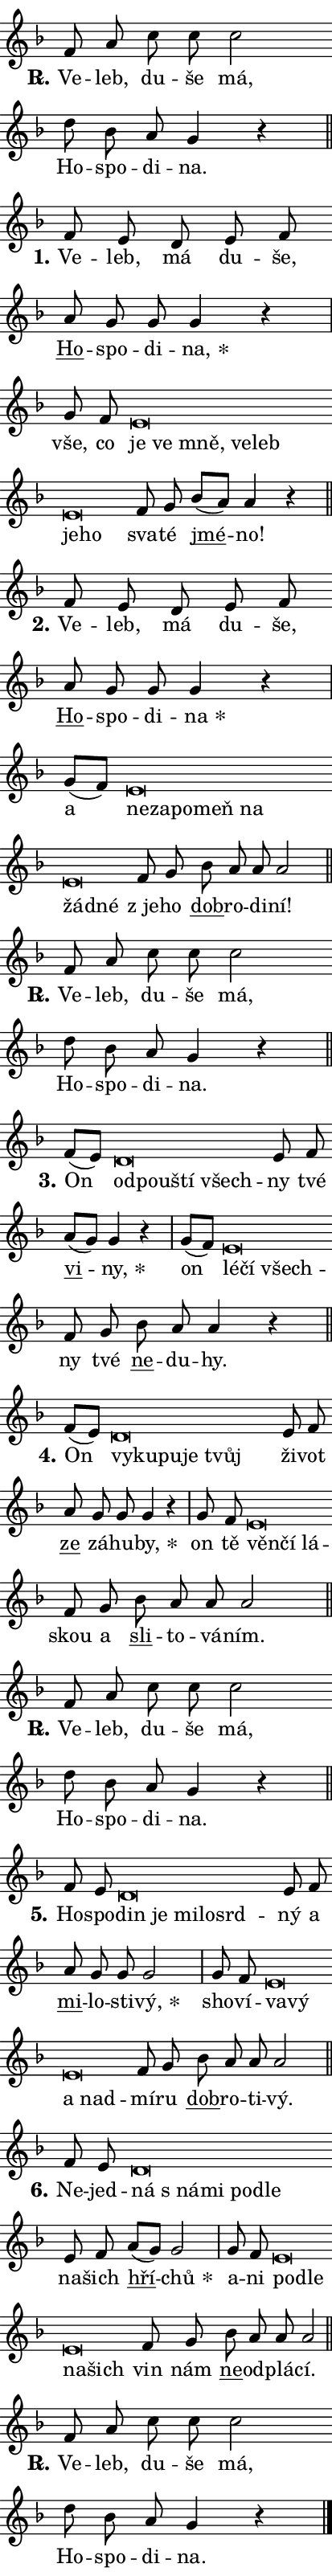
\version "2.22.1"
\header { tagline = "" }
\paper {
  indent = 0\cm
  top-margin = 0\cm
  right-margin = 0\cm
  bottom-margin = 0\cm
  left-margin = 0\cm
  paper-width = 7\cm
  page-breaking = #ly:one-page-breaking
  system-system-spacing.basic-distance = #11
  score-system-spacing.basic-distance = #11
  ragged-last = ##f
}


%% Author: Thomas Morley
%% https://lists.gnu.org/archive/html/lilypond-user/2020-05/msg00002.html
#(define (line-position grob)
"Returns position of @var[grob} in current system:
   @code{'start}, if at first time-step
   @code{'end}, if at last time-step
   @code{'middle} otherwise
"
  (let* ((col (ly:item-get-column grob))
         (ln (ly:grob-object col 'left-neighbor))
         (rn (ly:grob-object col 'right-neighbor))
         (col-to-check-left (if (ly:grob? ln) ln col))
         (col-to-check-right (if (ly:grob? rn) rn col))
         (break-dir-left
           (and
             (ly:grob-property col-to-check-left 'non-musical #f)
             (ly:item-break-dir col-to-check-left)))
         (break-dir-right
           (and
             (ly:grob-property col-to-check-right 'non-musical #f)
             (ly:item-break-dir col-to-check-right))))
        (cond ((eqv? 1 break-dir-left) 'start)
              ((eqv? -1 break-dir-right) 'end)
              (else 'middle))))

#(define (tranparent-at-line-position vctor)
  (lambda (grob)
  "Relying on @code{line-position} select the relevant enry from @var{vctor}.
Used to determine transparency,"
    (case (line-position grob)
      ((end) (not (vector-ref vctor 0)))
      ((middle) (not (vector-ref vctor 1)))
      ((start) (not (vector-ref vctor 2))))))

noteHeadBreakVisibility =
#(define-music-function (break-visibility)(vector?)
"Makes @code{NoteHead}s transparent relying on @var{break-visibility}"
#{
  \override NoteHead.transparent =
    #(tranparent-at-line-position break-visibility)
#})

#(define delete-ledgers-for-transparent-note-heads
  (lambda (grob)
    "Reads whether a @code{NoteHead} is transparent.
If so this @code{NoteHead} is removed from @code{'note-heads} from
@var{grob}, which is supposed to be @code{LedgerLineSpanner}.
As a result ledgers are not printed for this @code{NoteHead}"
    (let* ((nhds-array (ly:grob-object grob 'note-heads))
           (nhds-list
             (if (ly:grob-array? nhds-array)
                 (ly:grob-array->list nhds-array)
                 '()))
           ;; Relies on the transparent-property being done before
           ;; Staff.LedgerLineSpanner.after-line-breaking is executed.
           ;; This is fragile ...
           (to-keep
             (remove
               (lambda (nhd)
                 (ly:grob-property nhd 'transparent #f))
               nhds-list)))
      ;; TODO find a better method to iterate over grob-arrays, similiar
      ;; to filter/remove etc for lists
      ;; For now rebuilt from scratch
      (set! (ly:grob-object grob 'note-heads)  '())
      (for-each
        (lambda (nhd)
          (ly:pointer-group-interface::add-grob grob 'note-heads nhd))
        to-keep))))

hideNotes = {
  \noteHeadBreakVisibility #begin-of-line-visible
}
unHideNotes = {
  \noteHeadBreakVisibility #all-visible
}

% work-around for resetting accidentals
% https://lilypond.org/doc/v2.23/Documentation/notation/displaying-rhythms#unmetered-music
cadenzaMeasure = {
  \cadenzaOff
  \partial 1024 s1024
  \cadenzaOn
}

#(define-markup-command (accent layout props text) (markup?)
  "Underline accented syllable"
  (interpret-markup layout props
    #{\markup \override #'(offset . 4.3) \underline { #text }#}))

responsum = \markup \concat {
  "R" \hspace #-1.05 \path #0.1 #'((moveto 0 0.07) (lineto 0.9 0.8)) \hspace #0.05 "."
}

\layout {
    \context {
        \Staff
        \remove "Time_signature_engraver"
        \override LedgerLineSpanner.after-line-breaking = #delete-ledgers-for-transparent-note-heads
    }
    \context {
        \Voice {
            \override NoteHead.output-attributes = #'((class . "notehead"))
            \override Hairpin.height = #0.55
        }
    }
    \context {
        \Lyrics {
            \override StanzaNumber.output-attributes = #'((class . "stanzanumber"))
            \override LyricSpace.minimum-distance = #0.9
            \override LyricText.font-name = #"TeX Gyre Schola"
            \override LyricText.font-size = 1
            \override StanzaNumber.font-name = #"TeX Gyre Schola Bold"
            \override StanzaNumber.font-size = 1
        }
    }
}

% magnetic-lyrics.ily
%
%   written by
%     Jean Abou Samra <jean@abou-samra.fr>
%     Werner Lemberg <wl@gnu.org>
%
%   adapted by
%     Jiri Hon <jiri.hon@gmail.com>
%
% Version 2022-Apr-15

% https://www.mail-archive.com/lilypond-user@gnu.org/msg149350.html

#(define (Left_hyphen_pointer_engraver context)
   "Collect syllable-hyphen-syllable occurrences in lyrics and store
them in properties.  This engraver only looks to the left.  For
example, if the lyrics input is @code{foo -- bar}, it does the
following.

@itemize @bullet
@item
Set the @code{text} property of the @code{LyricHyphen} grob between
@q{foo} and @q{bar} to @code{foo}.

@item
Set the @code{left-hyphen} property of the @code{LyricText} grob with
text @q{foo} to the @code{LyricHyphen} grob between @q{foo} and
@q{bar}.
@end itemize

Use this auxiliary engraver in combination with the
@code{lyric-@/text::@/apply-@/magnetic-@/offset!} hook."
   (let ((hyphen #f)
         (text #f))
     (make-engraver
      (acknowledgers
       ((lyric-syllable-interface engraver grob source-engraver)
        (set! text grob)))
      (end-acknowledgers
       ((lyric-hyphen-interface engraver grob source-engraver)
        ;(when (not (grob::has-interface grob 'lyric-space-interface))
          (set! hyphen grob)));)
      ((stop-translation-timestep engraver)
       (when (and text hyphen)
         (ly:grob-set-object! text 'left-hyphen hyphen))
       (set! text #f)
       (set! hyphen #f)))))

#(define (lyric-text::apply-magnetic-offset! grob)
   "If the space between two syllables is less than the value in
property @code{LyricText@/.details@/.squash-threshold}, move the right
syllable to the left so that it gets concatenated with the left
syllable.

Use this function as a hook for
@code{LyricText@/.after-@/line-@/breaking} if the
@code{Left_@/hyphen_@/pointer_@/engraver} is active."
   (let ((hyphen (ly:grob-object grob 'left-hyphen #f)))
     (when hyphen
       (let ((left-text (ly:spanner-bound hyphen LEFT)))
         (when (grob::has-interface left-text 'lyric-syllable-interface)
           (let* ((common (ly:grob-common-refpoint grob left-text X))
                  (this-x-ext (ly:grob-extent grob common X))
                  (left-x-ext
                   (begin
                     ;; Trigger magnetism for left-text.
                     (ly:grob-property left-text 'after-line-breaking)
                     (ly:grob-extent left-text common X)))
                  ;; `delta` is the gap width between two syllables.
                  (delta (- (interval-start this-x-ext)
                            (interval-end left-x-ext)))
                  (details (ly:grob-property grob 'details))
                  (threshold (assoc-get 'squash-threshold details 0.2)))
             (when (< delta threshold)
               (let* (;; We have to manipulate the input text so that
                      ;; ligatures crossing syllable boundaries are not
                      ;; disabled.  For languages based on the Latin
                      ;; script this is essentially a beautification.
                      ;; However, for non-Western scripts it can be a
                      ;; necessity.
                      (lt (ly:grob-property left-text 'text))
                      (rt (ly:grob-property grob 'text))
                      (is-space (grob::has-interface hyphen 'lyric-space-interface))
                      (space (if is-space " " ""))
                      (space-markup (grob-interpret-markup grob " "))
                      (space-size (interval-length (ly:stencil-extent space-markup X)))
                      (extra-delta (if is-space space-size 0))
                      ;; Append new syllable.
                      (ltrt-space (if (and (string? lt) (string? rt))
                                (string-append lt space rt)
                                (make-concat-markup (list lt space rt))))
                      ;; Right-align `ltrt` to the right side.
                      (ltrt-space-markup (grob-interpret-markup
                               grob
                               (make-translate-markup
                                (cons (interval-length this-x-ext) 0)
                                (make-right-align-markup ltrt-space)))))
                 (begin
                   ;; Don't print `left-text`.
                   (ly:grob-set-property! left-text 'stencil #f)
                   ;; Set text and stencil (which holds all collected
                   ;; syllables so far) and shift it to the left.
                   (ly:grob-set-property! grob 'text ltrt-space)
                   (ly:grob-set-property! grob 'stencil ltrt-space-markup)
                   (ly:grob-translate-axis! grob (- (- delta extra-delta)) X))))))))))


#(define (lyric-hyphen::displace-bounds-first grob)
   ;; Make very sure this callback isn't triggered too early.
   (let ((left (ly:spanner-bound grob LEFT))
         (right (ly:spanner-bound grob RIGHT)))
     (ly:grob-property left 'after-line-breaking)
     (ly:grob-property right 'after-line-breaking)
     (ly:lyric-hyphen::print grob)))

squashThreshold = #0.4

\layout {
  \context {
    \Lyrics
    \consists #Left_hyphen_pointer_engraver
    \override LyricText.after-line-breaking =
      #lyric-text::apply-magnetic-offset!
    \override LyricHyphen.stencil = #lyric-hyphen::displace-bounds-first
    \override LyricText.details.squash-threshold = \squashThreshold
    \override LyricHyphen.minimum-distance = 0
    \override LyricHyphen.minimum-length = \squashThreshold
  }
}

squash = \override LyricText.details.squash-threshold = 9999
unSquash = \override LyricText.details.squash-threshold = \squashThreshold

left = \override LyricText.self-alignment-X = #LEFT
unLeft = \revert LyricText.self-alignment-X

starOffset = #(lambda (grob) 
                (let ((x_offset (ly:self-alignment-interface::aligned-on-x-parent grob)))
                  (if (= x_offset 0) 0 (+ x_offset 1.2))))

star = #(define-music-function (syllable)(string?)
"Append star separator at the end of a syllable"
#{
  \once \override LyricText.X-offset = #starOffset
  \lyricmode { \markup {
    #syllable
    \override #'((font-name . "TeX Gyre Schola Bold")) \hspace #0.2 \lower #0.65 \larger "*"
  } }
#})

starAccent = #(define-music-function (syllable)(string?)
"Append star separator at the end of a syllable and make accent"
#{
  \once \override LyricText.X-offset = #starOffset
  \lyricmode { \markup {
    \accent #syllable
    \override #'((font-name . "TeX Gyre Schola Bold")) \hspace #0.2 \lower #0.65 \larger "*"
  } }
#})

breath = #(define-music-function (syllable)(string?)
"Append breathing indicator at the end of a syllable"
#{
  \lyricmode { \markup { #syllable "+" } }
#})

optionalBreath = #(define-music-function (syllable)(string?)
"Append optional breathing indicator at the end of a syllable"
#{
  \lyricmode { \markup { #syllable "(+)" } }
#})


\score {
    <<
        \new Voice = "melody" { \cadenzaOn \key f \major \relative { f'8 a c c c2 \bar "" d8 bes a g4 r \cadenzaMeasure \bar "||" \break }
\relative { f'8 e d e8 f \bar "" a g g g4 r \cadenzaMeasure \bar "|" g8 f e\breve*1/16 \hideNotes \breve*1/16 \bar "" \breve*1/16 \bar "" \breve*1/16 \bar "" \breve*1/16 \bar "" \breve*1/16 \breve*1/16 \bar "" \unHideNotes f8 g \bar "" bes[( a)] a4 r \cadenzaMeasure \bar "||" \break }
\relative { f'8 e d e8 f \bar "" a g g g4 r \cadenzaMeasure \bar "|" g8[( f)] e\breve*1/16 \hideNotes \breve*1/16 \bar "" \breve*1/16 \bar "" \breve*1/16 \bar "" \breve*1/16 \bar "" \breve*1/16 \breve*1/16 \bar "" \unHideNotes f8 g \bar "" bes a a a2 \cadenzaMeasure \bar "||" \break }
\relative { f'8 a c c c2 \bar "" d8 bes a g4 r \cadenzaMeasure \bar "||" \break }
\relative { f'8[( e)] d\breve*1/16 \hideNotes \breve*1/16 \bar "" \breve*1/16 \breve*1/16 \bar "" \unHideNotes e8 f \bar "" a[( g)] g4 r \cadenzaMeasure \bar "|" g8[( f)] e\breve*1/16 \hideNotes \breve*1/16 \breve*1/16 \bar "" \unHideNotes f8 g \bar "" bes a a4 r \cadenzaMeasure \bar "||" \break }
\relative { f'8[( e)] d\breve*1/16 \hideNotes \breve*1/16 \bar "" \breve*1/16 \bar "" \breve*1/16 \breve*1/16 \bar "" \unHideNotes e8 f \bar "" a g g g4 r \cadenzaMeasure \bar "|" g8 f e\breve*1/16 \hideNotes \breve*1/16 \breve*1/16 \bar "" \unHideNotes f8 g \bar "" bes a a a2 \cadenzaMeasure \bar "||" \break }
\relative { f'8 a c c c2 \bar "" d8 bes a g4 r \cadenzaMeasure \bar "||" \break }
\relative { f'8 e d\breve*1/16 \hideNotes \breve*1/16 \bar "" \breve*1/16 \bar "" \breve*1/16 \breve*1/16 \bar "" \unHideNotes e8 f \bar "" a g g g2 \cadenzaMeasure \bar "|" g8 f e\breve*1/16 \hideNotes \breve*1/16 \bar "" \breve*1/16 \breve*1/16 \bar "" \unHideNotes f8 g \bar "" bes a a a2 \cadenzaMeasure \bar "||" \break }
\relative { f'8 e d\breve*1/16 \hideNotes \breve*1/16 \bar "" \breve*1/16 \bar "" \breve*1/16 \breve*1/16 \bar "" \unHideNotes e8 f \bar "" a[( g)] g2 \cadenzaMeasure \bar "|" g8 f e\breve*1/16 \hideNotes \breve*1/16 \bar "" \breve*1/16 \breve*1/16 \bar "" \unHideNotes f8 g \bar "" bes a a a2 \cadenzaMeasure \bar "||" \break }
\relative { f'8 a c c c2 \bar "" d8 bes a g4 r \cadenzaMeasure \bar "||" \break } \bar "|." }
        \new Lyrics \lyricsto "melody" { \lyricmode { \set stanza = \responsum
Ve -- leb, du -- še má, Ho -- spo -- di -- na.
\set stanza = "1."
Ve -- leb, má du -- še, \markup \accent Ho -- spo -- di -- \star na, vše, co \left je \squash ve mně, ve -- leb je -- ho \unLeft \unSquash sva -- té \markup \accent jmé -- no!
\set stanza = "2."
Ve -- leb, má du -- še, \markup \accent Ho -- spo -- di -- \star na a \left ne -- \squash za -- po -- meň na žád -- né \unLeft \unSquash "z je" -- ho \markup \accent dob -- ro -- di -- ní!
\set stanza = \responsum
Ve -- leb, du -- še má, Ho -- spo -- di -- na.
\set stanza = "3."
On \left od -- \squash pou -- ští všech -- \unLeft \unSquash ny tvé \markup \accent vi -- \star ny, on \left lé -- \squash čí všech -- \unLeft \unSquash ny tvé \markup \accent ne -- du -- hy.
\set stanza = "4."
On \left vy -- \squash ku -- pu -- je tvůj \unLeft \unSquash ži -- vot \markup \accent ze zá -- hu -- \star by, on tě \left věn -- \squash čí lá -- \unLeft \unSquash skou a \markup \accent sli -- to -- vá -- ním.
\set stanza = \responsum
Ve -- leb, du -- še má, Ho -- spo -- di -- na.
\set stanza = "5."
Ho -- spo -- \left din \squash je mi -- lo -- srd -- \unLeft \unSquash ný a \markup \accent mi -- lo -- sti -- \star vý, sho -- ví -- \left va -- \squash vý a nad -- \unLeft \unSquash mí -- ru \markup \accent dob -- ro -- ti -- vý.
\set stanza = "6."
Ne -- jed -- \left ná \squash "s ná" -- mi po -- dle \unLeft \unSquash na -- šich \markup \accent hří -- \star chů a -- ni \left po -- \squash dle na -- šich \unLeft \unSquash vin nám \markup \accent ne -- od -- plá -- cí.
\set stanza = \responsum
Ve -- leb, du -- še má, Ho -- spo -- di -- na. } }
    >>
    \layout {}
}
